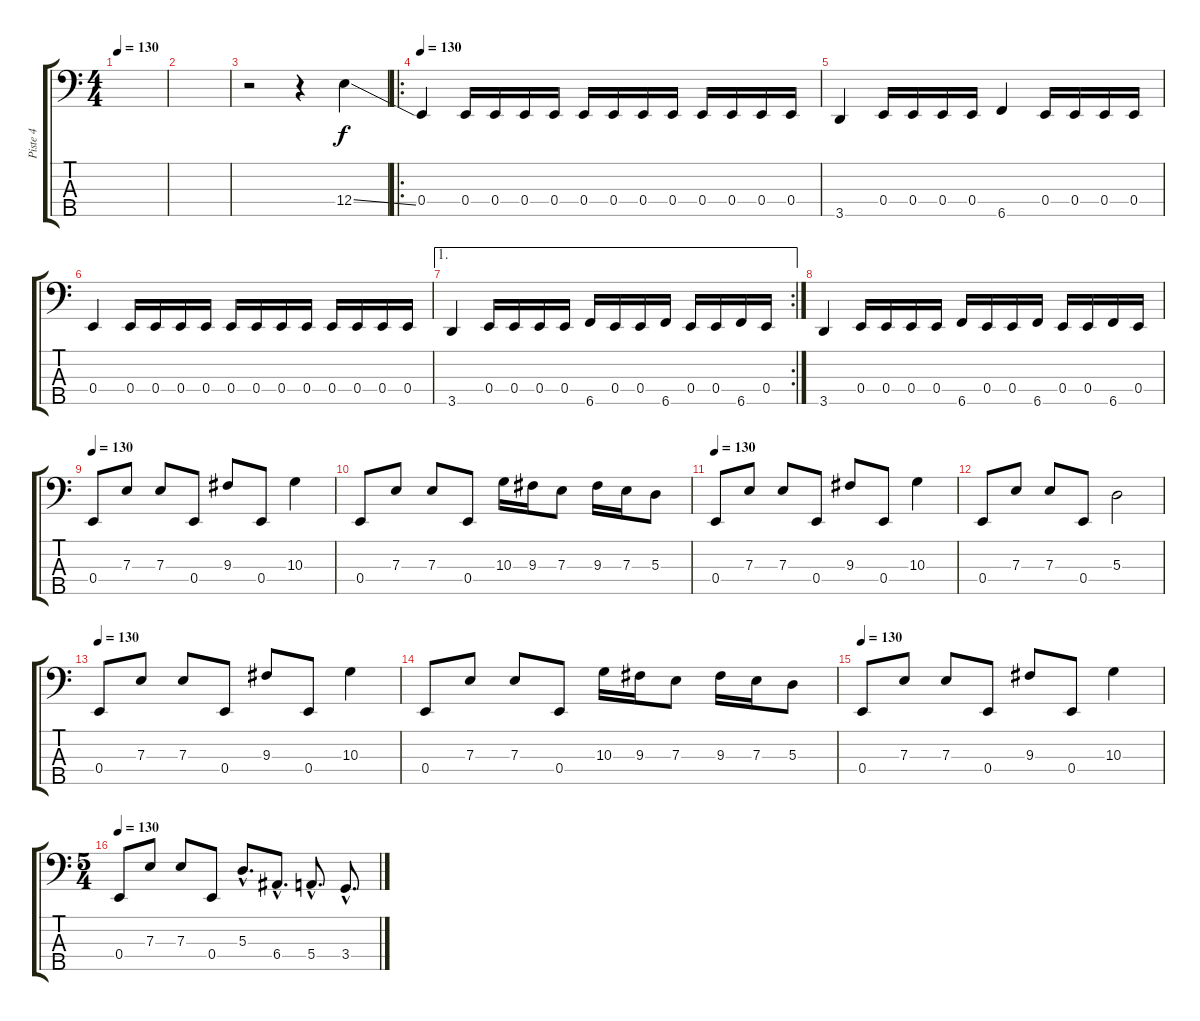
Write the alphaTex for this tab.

\track ("Piste 4" "Piste 4") {instrument electricbasspick}
\staff {score tabs}
\tuning (G2 D2 A1 E1 B0) {hide}
\ts (4 4)
\tempo 130
\clef f4
\ks c
|
|
r.2 r.4 12.4{ss}.4 |
\ro
\tempo 130
0.4.4 0.4.16 0.4.16 0.4.16 0.4.16 0.4.16 0.4.16 0.4.16 0.4.16 0.4.16 0.4.16 0.4.16 0.4.16 |
3.5.4 0.4.16 0.4.16 0.4.16 0.4.16 6.5.4 0.4.16 0.4.16 0.4.16 0.4.16 |
0.4.4 0.4.16 0.4.16 0.4.16 0.4.16 0.4.16 0.4.16 0.4.16 0.4.16 0.4.16 0.4.16 0.4.16 0.4.16 |
\ae 1
\rc 2
3.5.4 0.4.16 0.4.16 0.4.16 0.4.16 6.5.16 0.4.16 0.4.16 6.5.16 0.4.16 0.4.16 6.5.16 0.4.16 |
3.5.4 0.4.16 0.4.16 0.4.16 0.4.16 6.5.16 0.4.16 0.4.16 6.5.16 0.4.16 0.4.16 6.5.16 0.4.16 |
\tempo 130
0.4.8 7.3.8 7.3.8 0.4.8 9.3.8 0.4.8 10.3.4 |
0.4.8 7.3.8 7.3.8 0.4.8 10.3.16 9.3.16 7.3.8 9.3.16 7.3.16 5.3.8 |
\tempo 130
0.4.8 7.3.8 7.3.8 0.4.8 9.3.8 0.4.8 10.3.4 |
0.4.8 7.3.8 7.3.8 0.4.8 5.3.2 |
\tempo 130
0.4.8 7.3.8 7.3.8 0.4.8 9.3.8 0.4.8 10.3.4 |
0.4.8 7.3.8 7.3.8 0.4.8 10.3.16 9.3.16 7.3.8 9.3.16 7.3.16 5.3.8 |
\tempo 130
0.4.8 7.3.8 7.3.8 0.4.8 9.3.8 0.4.8 10.3.4 |
\ts (5 4)
\tempo 130
0.4.8 7.3.8 7.3.8 0.4.8 5.3{hac}.8{d} 6.4{hac}.8{d} 5.4{hac}.8{d} 3.4{hac}.8{d}
